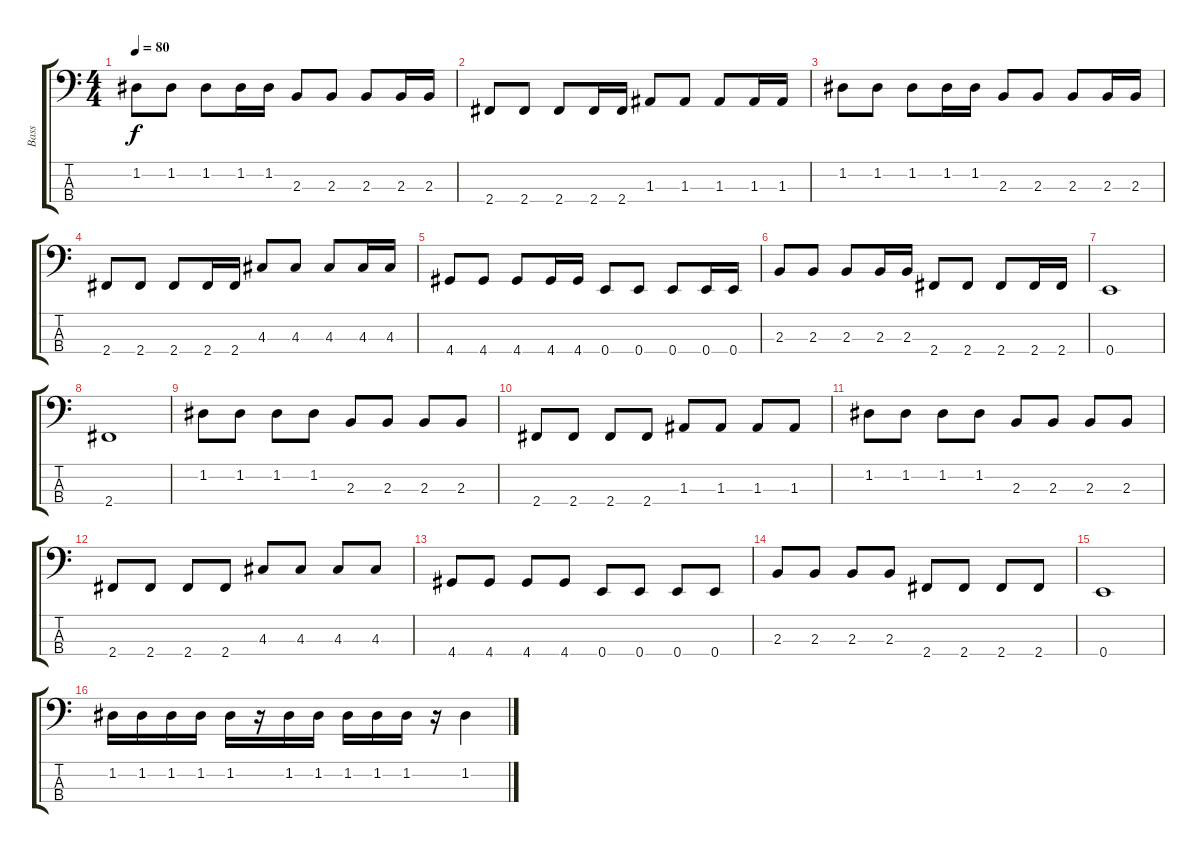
\track ("Bass" "Bass") {instrument electricbassfinger}
\staff {score tabs}
\tuning (G2 D2 A1 E1) {hide}
\ts (4 4)
\tempo 80
\clef f4
\ks c
1.2.8{dy f} 1.2.8 1.2.8 1.2.16 1.2.16 2.3.8 2.3.8 2.3.8 2.3.16 2.3.16 |
2.4.8 2.4.8 2.4.8 2.4.16 2.4.16 1.3.8 1.3.8 1.3.8 1.3.16{txt ""} 1.3.16 |
1.2.8 1.2.8 1.2.8 1.2.16 1.2.16 2.3.8 2.3.8 2.3.8 2.3.16 2.3.16 |
2.4.8 2.4.8 2.4.8 2.4.16 2.4.16 4.3.8 4.3.8 4.3.8 4.3.16 4.3.16 |
4.4.8 4.4.8 4.4.8 4.4.16 4.4.16 0.4.8 0.4.8 0.4.8 0.4.16 0.4.16 |
2.3.8 2.3.8 2.3.8 2.3.16 2.3.16 2.4.8 2.4.8 2.4.8 2.4.16 2.4.16 |
0.4.1 |
2.4.1 |
1.2.8 1.2.8 1.2.8 1.2.8 2.3.8 2.3.8 2.3.8 2.3.8 |
2.4.8 2.4.8 2.4.8 2.4.8 1.3.8 1.3.8 1.3.8 1.3.8 |
1.2.8 1.2.8 1.2.8 1.2.8 2.3.8 2.3.8 2.3.8 2.3.8 |
2.4.8 2.4.8 2.4.8 2.4.8 4.3.8 4.3.8 4.3.8 4.3.8 |
4.4.8 4.4.8 4.4.8 4.4.8 0.4.8 0.4.8 0.4.8 0.4.8 |
2.3.8 2.3.8 2.3.8 2.3.8 2.4.8 2.4.8 2.4.8 2.4.8 |
0.4.1 |
1.2.16 1.2.16 1.2.16 1.2.16 1.2.16 r.16 1.2.16 1.2.16 1.2.16 1.2.16 1.2.16 r.16 1.2.4
